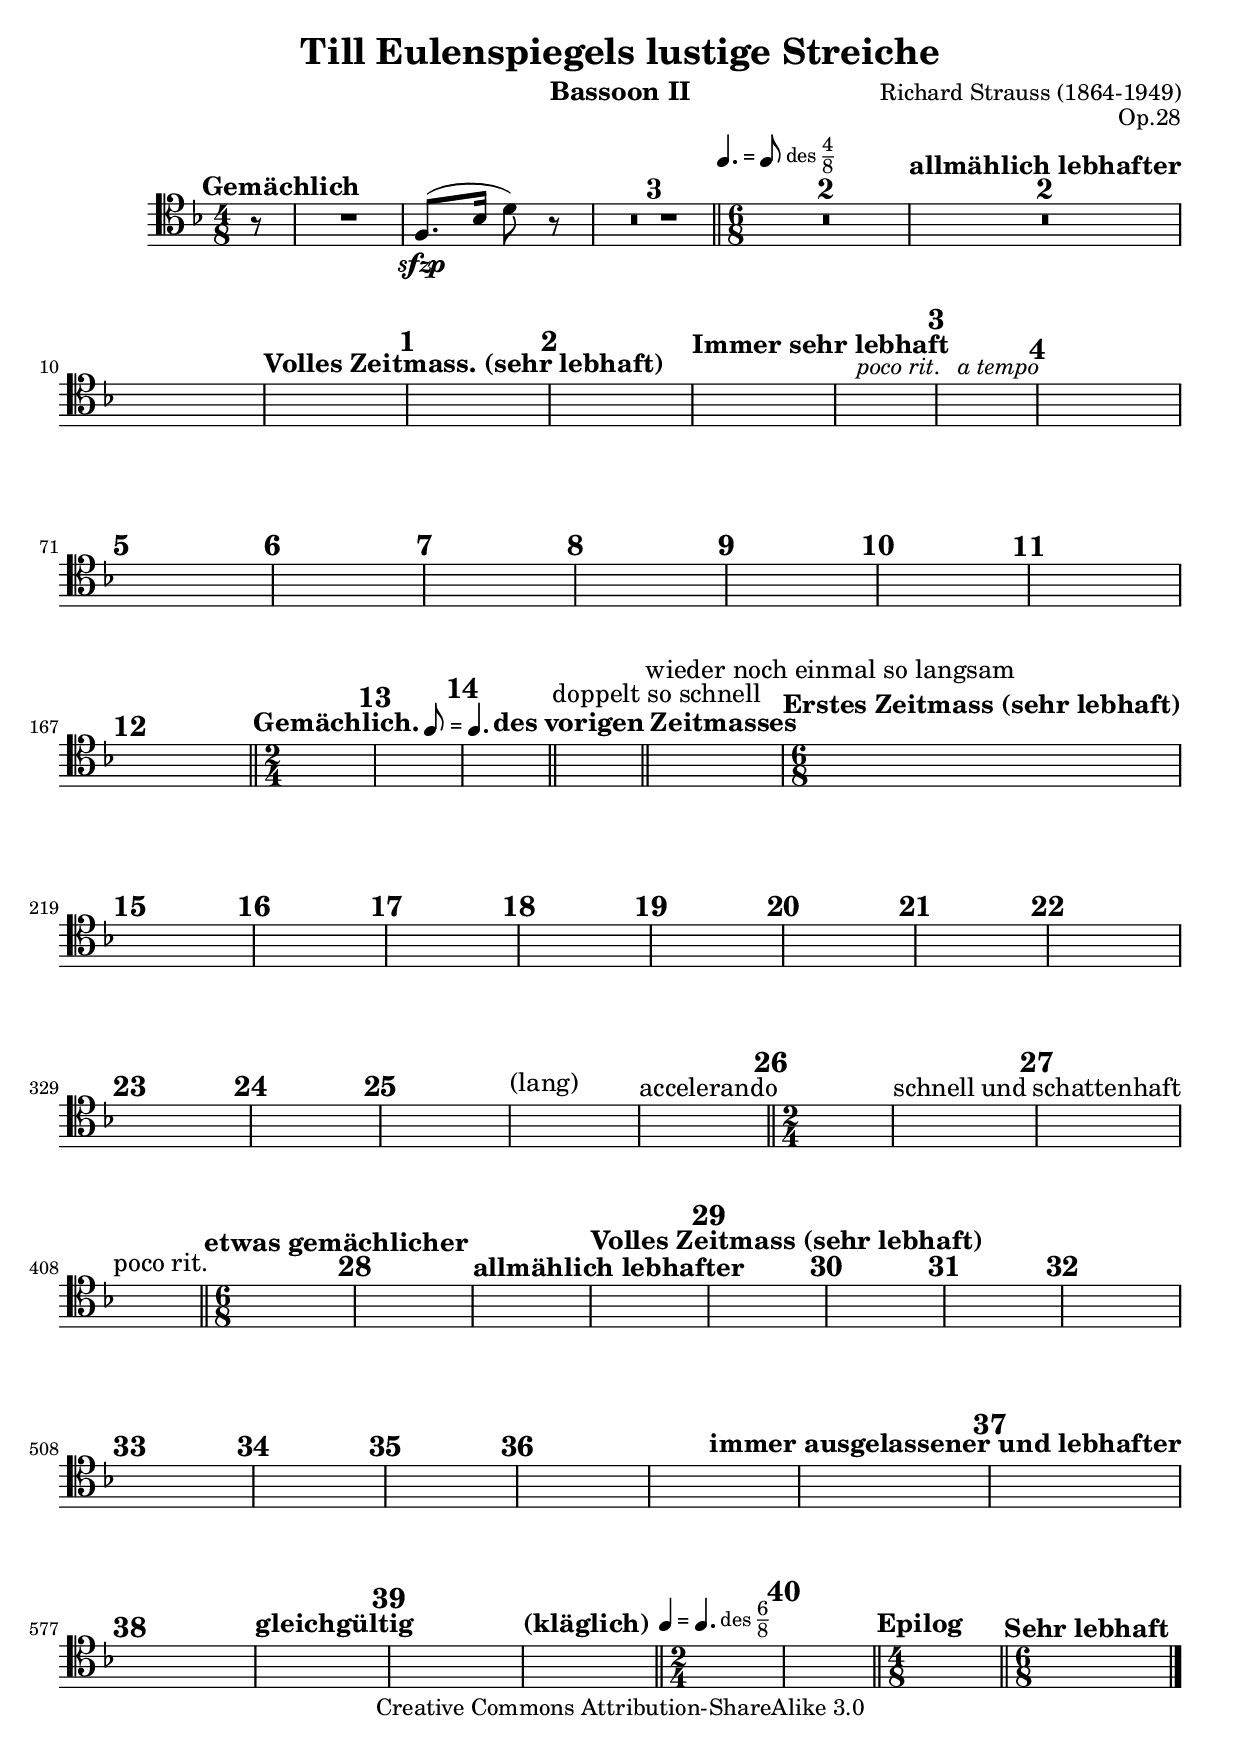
\version "2.11.37"

\include "defs.lyi" 
\include "defs.lyi"

bassoonTwo = \relative c
{
  \key f \major
  \clef tenor
  r8
  R2 |
  f8.(\sfzp bes16 d8) r |
  R2*3 |

  %6/8
  R2*6 |
}

 

instrument = "Bassoon II"

notes = \bassoonTwo

\include "part.lyi"


